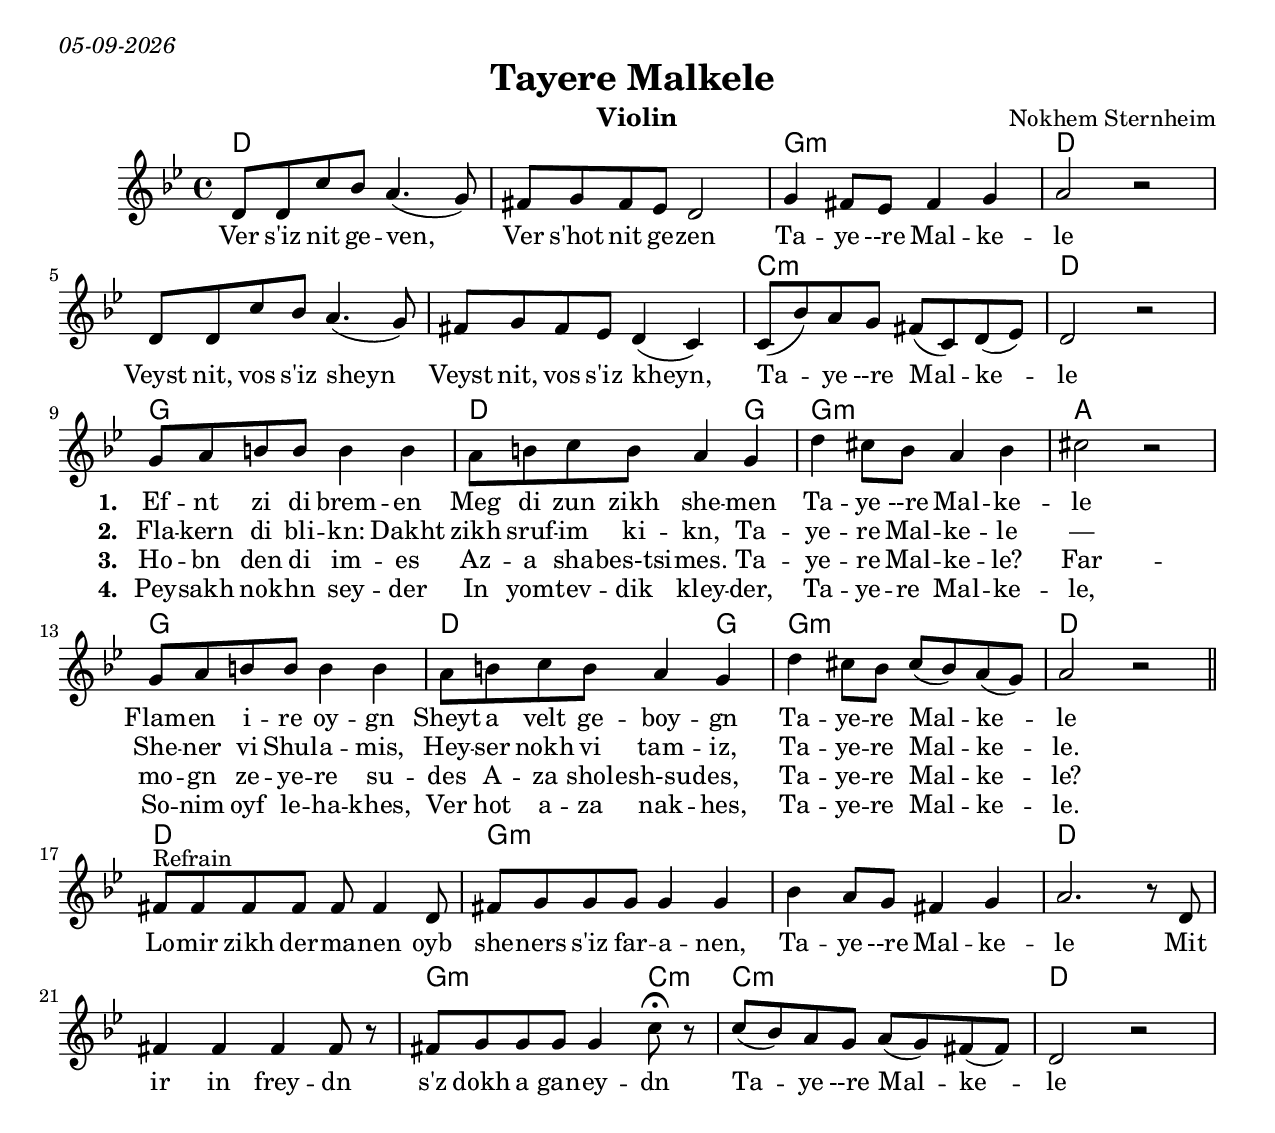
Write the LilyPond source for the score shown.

\version "2.24.0"
\include "english.ly"
%\pointAndClickOff
\paper{
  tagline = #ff
  print-all-headers = ##t
  #(set-paper-size "letter")
}
date = #(strftime "%d-%m-%Y" (localtime (current-time)))

\markup{ \italic{ \date }  }

%\markup{ Got something to say? }

global = {
  \clef treble
  \key c \major
  \time 4/4
  \set Score.rehearsalMarkFormatter = #format-mark-box-alphabet
}

%#################################### Melody ########################
%melody =  \transpose c d \relative c' {  %transpose for clarinet
melody = \relative c' {
  \global
  e8 e d' c b4.(a8)
  gs8 a gs f e2
  a4 gs8 f gs4 a
  b2 r

  e,8 e d' c b4.(a8)
  gs8 a gs f e4(d)
  d8(c') b a gs (d) e(f)
  e2 r

  a8 b cs cs cs 4 cs
  b8 cs d cs b4 a
  e'4 ds8 c b4 c
  ds2 r

  a8 b cs cs cs 4 cs
  b8 cs d cs b4 a
  e'4 ds8 c ds(c) b(a)
  b2 r

  \bar"||"

  gs8^Refrain gs gs gs gs gs 4 e8
  gs8 a a a a4 a
  c4 b8 a gs4 a
  b2. r8 e,

  gs4 gs gs gs 8 r
  gs8 a a a a4 d8 \fermata r
  d8(c) b a b(a) gs(gs)
  e2 r
}
%################################# Lyrics #####################
\addlyrics{
  Ver s'iz nit ge -- ven,
  Ver s'hot nit ge -- zen
  Ta -- ye --re Mal -- ke -- le
  Veyst nit, vos s'iz sheyn
  Veyst nit, vos s'iz kheyn,
  Ta -- ye --re Mal -- ke -- le
  \set stanza = #"1. "
  Ef -- nt zi di brem -- en
  Meg di zun zikh she -- men
  Ta -- ye --re Mal -- ke -- le
  Flam -- en i -- re oy -- gn
  Sheyt a velt ge -- boy -- gn
  Ta -- ye -- re Mal -- ke -- le
  %refrain
  Lo -- mir zikh der -- ma -- nen oyb
  she -- ners s'iz far -- a -- nen,
  Ta -- ye --re Mal -- ke -- le
  Mit ir in frey -- dn s'z dokh a gan -- ey  -- dn
  Ta -- ye --re Mal -- ke -- le
}

\addlyrics {

  \repeat unfold 32{\skip 2}
  \set stanza = #"2. "
  Fla -- kern di bli -- kn:
  Dakht zikh sruf -- im ki -- kn,
  Ta -- ye -- re Mal -- ke -- le —
  She -- ner vi Shul -- a -- mis,
  Hey -- ser nokh vi tam -- iz,
  Ta -- ye -- re Mal -- ke -- le.
}

\addlyrics {


  \repeat unfold 32{\skip 2}
  \set stanza = #"3. "
  Ho -- bn den di im -- es
  Az -- a sha -- bes-tsi -- mes.
  Ta -- ye -- re Mal -- ke -- le?
  Far -- mo -- gn ze -- ye -- re su -- des
  A -- za shol -- esh-sud -- es,
  Ta -- ye -- re Mal -- ke -- le?
}
\addlyrics {

  \repeat unfold 32{\skip 2}
  \set stanza = #"4. "
  Pey -- sakh nok -- hn sey -- der
  In yom -- tev -- dik kley -- der,
  Ta -- ye -- re Mal -- ke -- le,
  So -- nim oyf le -- ha -- khes,
  Ver hot a -- za nak -- hes,
  Ta -- ye -- re Mal -- ke -- le.


}

%################################# Chords #######################
harmonies = \chordmode {
  e1*2
  a1:m
  e1*3
  d1:m
  e1 %8
  a1
  e4*3 a4
  a1:m
  b1
  a1
  e4*3 a4
  a1:m
  e1
  e1
  a1*2:m
  e1*2
  a4*3:m d4:m
  d1:m
  e1

}

\score {
  <<
    \new ChordNames {
      \set chordChanges = ##f
      \transpose e d\harmonies
    }
    \transpose e d\new Staff   \melody
  >>
  \header{
    title= "Tayere Malkele "
    subtitle=""
    composer= "Nokhem Sternheim"
    instrument = "Violin"
    arranger= ""
  }
  \midi{\tempo 4 = 120}
  \layout{indent = 1.0\cm}
}
%{
% more verses:
\markup{}
\markup {
  \fill-line {
    \hspace #0.1 % distance from left margin
    \column {
      \line { "1."
	\column {
	  ""
	}
      }
      \hspace #0.2 % vertical distance between verses
      \line { "2."
	\column {
	 ""
	}
      }
    }
    \hspace #0.1  % horiz. distance between columns
    \column {
      \line { "3."
	\column {
	  ""
	}
      }
      \hspace #0.2 % distance between verses
      \line { "4."
	\column {
	 ""
	}
      }
    }
    \hspace #0.1 % distance to right margin
  }
}

%}
